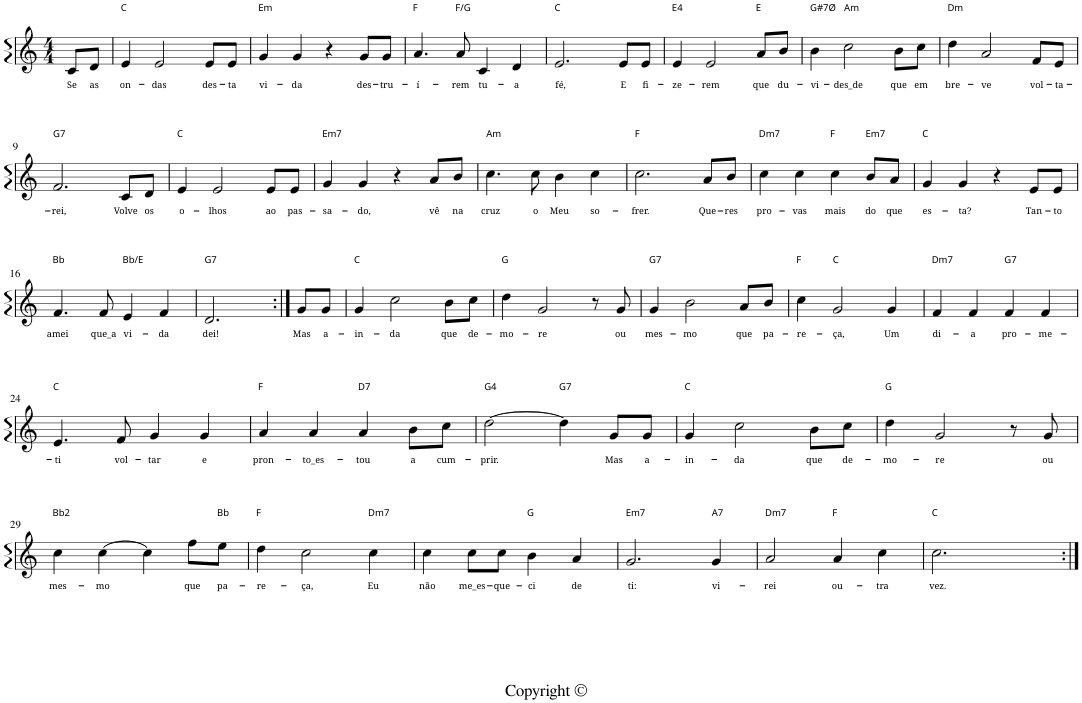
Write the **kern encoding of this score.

**kern	**text
*part1	*part1
*staff1	*staff1
*I"P1	*
*clefG2	*
*k[]	*
*M4/4	*
=1	=1
!	!LO:LY:b
8c/L	Se
!	!LO:LY:b
8d/J	as
=2	=2
!LO:TX:a:t=C	!
!	!LO:LY:b
4e/	on-
!	!LO:LY:b
2e/	-das
!	!LO:LY:b
8e/L	des-
!	!LO:LY:b
8e/J	-ta
=3	=3
!LO:TX:a:t=Em	!
!	!LO:LY:b
4g/	vi-
!	!LO:LY:b
4g/	-da
4r	.
!	!LO:LY:b
8g/L	des-
!	!LO:LY:b
8g/J	-tru-
=4	=4
!LO:TX:a:t=F	!
!	!LO:LY:b
4.a/	-í-
!LO:TX:a:t=F/G	!
!	!LO:LY:b
8a/	-rem
!	!LO:LY:b
4c/	tu-
!	!LO:LY:b
4d/	-a
=5	=5
!LO:TX:a:t=C	!
!	!LO:LY:b
2.e/	fé,
!	!LO:LY:b
8e/L	E
!	!LO:LY:b
8e/J	fi-
=6	=6
!LO:TX:a:t=E4	!
!	!LO:LY:b
4e/	-ze-
!	!LO:LY:b
2e/	-rem
!LO:TX:a:t=E	!
!	!LO:LY:b
8a/L	que
!	!LO:LY:b
8b/J	du-
=7	=7
!LO:TX:a:t=G#7Ø	!
!	!LO:LY:b
4b\	-vi-
!LO:TX:a:t=Am	!
!	!LO:LY:b
2cc\	-des_de
!	!LO:LY:b
8b\L	que
!	!LO:LY:b
8cc\J	em
=8	=8
!LO:TX:a:t=Dm	!
!	!LO:LY:b
4dd\	bre-
!	!LO:LY:b
2a/	-ve
!	!LO:LY:b
8f/L	vol-
!	!LO:LY:b
8e/J	-ta-
!!LO:LB:g=z
=9	=9
!LO:TX:a:t=G7	!
!	!LO:LY:b
2.f/	-rei,
!	!LO:LY:b
8c/L	Volve
!	!LO:LY:b
8d/J	os
=10	=10
!LO:TX:a:t=C	!
!	!LO:LY:b
4e/	o-
!	!LO:LY:b
2e/	-lhos
!	!LO:LY:b
8e/L	ao
!	!LO:LY:b
8e/J	pas-
=11	=11
!LO:TX:a:t=Em7	!
!	!LO:LY:b
4g/	-sa-
!	!LO:LY:b
4g/	-do,
4r	.
!	!LO:LY:b
8a/L	vê
!	!LO:LY:b
8b/J	na
=12	=12
!LO:TX:a:t=Am	!
!	!LO:LY:b
4.cc\	cruz
!	!LO:LY:b
8cc\	o
!	!LO:LY:b
4b\	Meu
!	!LO:LY:b
4cc\	so-
=13	=13
!LO:TX:a:t=F	!
!	!LO:LY:b
2.cc\	-frer.
!	!LO:LY:b
8a/L	Que-
!	!LO:LY:b
8b/J	-res
=14	=14
!LO:TX:a:t=Dm7	!
!	!LO:LY:b
4cc\	pro-
!	!LO:LY:b
4cc\	-vas
!LO:TX:a:t=F	!
!	!LO:LY:b
4cc\	mais
!LO:TX:a:t=Em7	!
!	!LO:LY:b
8b/L	do
!	!LO:LY:b
8a/J	que
=15	=15
!LO:TX:a:t=C	!
!	!LO:LY:b
4g/	es-
!	!LO:LY:b
4g/	-ta?
4r	.
!	!LO:LY:b
8e/L	Tan-
!	!LO:LY:b
8e/J	-to
!!LO:LB:g=z
=16	=16
!LO:TX:a:t=Bb	!
!	!LO:LY:b
4.f/	amei
!	!LO:LY:b
8f/	que_a
!LO:TX:a:t=Bb/E	!
!	!LO:LY:b
4e/	vi-
!	!LO:LY:b
4f/	-da
=17	=17
!LO:TX:a:t=G7	!
!	!LO:LY:b
2.d/	dei!
=18:|!	=18:|!
!	!LO:LY:b
8g/L	Mas
!	!LO:LY:b
8g/J	a-
=19	=19
!LO:TX:a:t=C	!
!	!LO:LY:b
4g/	-in-
!	!LO:LY:b
2cc\	-da
!	!LO:LY:b
8b\L	que
!	!LO:LY:b
8cc\J	de-
=20	=20
!LO:TX:a:t=G	!
!	!LO:LY:b
4dd\	-mo-
!	!LO:LY:b
2g/	-re
8r	.
!	!LO:LY:b
8g/	ou
=21	=21
!LO:TX:a:t=G7	!
!	!LO:LY:b
4g/	mes-
!	!LO:LY:b
2b\	-mo
!	!LO:LY:b
8a/L	que
!	!LO:LY:b
8b/J	pa-
=22	=22
!LO:TX:a:t=F	!
!	!LO:LY:b
4cc\	-re-
!LO:TX:a:t=C	!
!	!LO:LY:b
2g/	-ça,
!	!LO:LY:b
4g/	Um
=23	=23
!LO:TX:a:t=Dm7	!
!	!LO:LY:b
4f/	di-
!	!LO:LY:b
4f/	-a
!LO:TX:a:t=G7	!
!	!LO:LY:b
4f/	pro-
!	!LO:LY:b
4f/	-me-
!!LO:LB:g=z
=24	=24
!LO:TX:a:t=C	!
!	!LO:LY:b
4.e/	-ti
!	!LO:LY:b
8f/	vol-
!	!LO:LY:b
4g/	-tar
!	!LO:LY:b
4g/	e
=25	=25
!LO:TX:a:t=F	!
!	!LO:LY:b
4a/	pron-
!	!LO:LY:b
4a/	-to_es-
!LO:TX:a:t=D7	!
!	!LO:LY:b
4a/	-tou
!	!LO:LY:b
8b\L	a
!	!LO:LY:b
8cc\J	cum-
=26	=26
!LO:TX:a:t=G4	!
!	!LO:LY:b
[2dd\	prir.
!LO:TX:a:t=G7	!
4dd\]	.
!	!LO:LY:b
8g/L	Mas
!	!LO:LY:b
8g/J	a-
=27	=27
!LO:TX:a:t=C	!
!	!LO:LY:b
4g/	-in-
!	!LO:LY:b
2cc\	-da
!	!LO:LY:b
8b\L	que
!	!LO:LY:b
8cc\J	de-
=28	=28
!LO:TX:a:t=G	!
!	!LO:LY:b
4dd\	-mo-
!	!LO:LY:b
2g/	-re
8r	.
!	!LO:LY:b
8g/	ou
!!LO:LB:g=z
=29	=29
!LO:TX:a:t=Bb2	!
!	!LO:LY:b
4cc\	mes-
!	!LO:LY:b
[4cc\	-mo
4cc\]	.
!	!LO:LY:b
8ff\L	que
!LO:TX:a:t=Bb	!
!	!LO:LY:b
8ee\J	pa-
=30	=30
!LO:TX:a:t=F	!
!	!LO:LY:b
4dd\	-re-
!	!LO:LY:b
2cc\	-ça,
!LO:TX:a:t=Dm7	!
!	!LO:LY:b
4cc\	Eu
=31	=31
!	!LO:LY:b
4cc\	não
!	!LO:LY:b
8cc\L	me_es-
!	!LO:LY:b
8cc\J	-que-
!LO:TX:a:t=G	!
!	!LO:LY:b
4b\	-ci
!	!LO:LY:b
4a/	de
=32	=32
!LO:TX:a:t=Em7	!
!	!LO:LY:b
2.g/	ti:
!LO:TX:a:t=A7	!
!	!LO:LY:b
4g/	vi-
=33	=33
!LO:TX:a:t=Dm7	!
!	!LO:LY:b
2a/	-rei
!LO:TX:a:t=F	!
!	!LO:LY:b
4a/	ou-
!	!LO:LY:b
4cc\	-tra
=34	=34
!LO:TX:a:t=C	!
!	!LO:LY:b
2.cc\	vez.
4ryy	.
=:|!	=:|!
*-	*-
